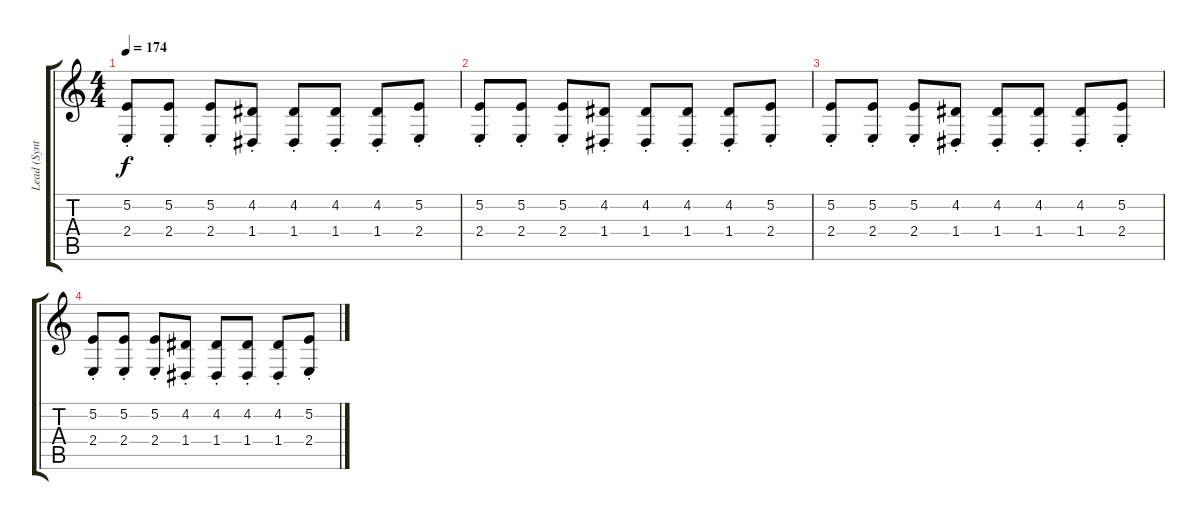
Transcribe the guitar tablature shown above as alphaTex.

\track ("Lead (Synth)" "Lead (Synt") {instrument lead2sawtooth}
\staff {score tabs}
\tuning (E4 B3 G3 D3 A2 E2) {hide}
\ts (4 4)
\tempo 174
\clef g2
\ks c
(5.2{st} 2.4{st}).8{dy f volume 0} (5.2{st} 2.4{st}).8 (5.2{st} 2.4{st}).8 (4.2{st} 1.4{st}).8 (4.2{st} 1.4{st}).8 (4.2{st} 1.4{st}).8 (4.2{st} 1.4{st}).8 (5.2{st} 2.4{st}).8 |
(5.2{st} 2.4{st}).8 (5.2{st} 2.4{st}).8 (5.2{st} 2.4{st}).8 (4.2{st} 1.4{st}).8 (4.2{st} 1.4{st}).8 (4.2{st} 1.4{st}).8 (4.2{st} 1.4{st}).8 (5.2{st} 2.4{st}).8 |
(5.2{st} 2.4{st}).8 (5.2{st} 2.4{st}).8 (5.2{st} 2.4{st}).8 (4.2{st} 1.4{st}).8 (4.2{st} 1.4{st}).8 (4.2{st} 1.4{st}).8 (4.2{st} 1.4{st}).8 (5.2{st} 2.4{st}).8 |
(5.2{st} 2.4{st}).8 (5.2{st} 2.4{st}).8 (5.2{st} 2.4{st}).8 (4.2{st} 1.4{st}).8 (4.2{st} 1.4{st}).8 (4.2{st} 1.4{st}).8 (4.2{st} 1.4{st}).8 (5.2{st} 2.4{st}).8
